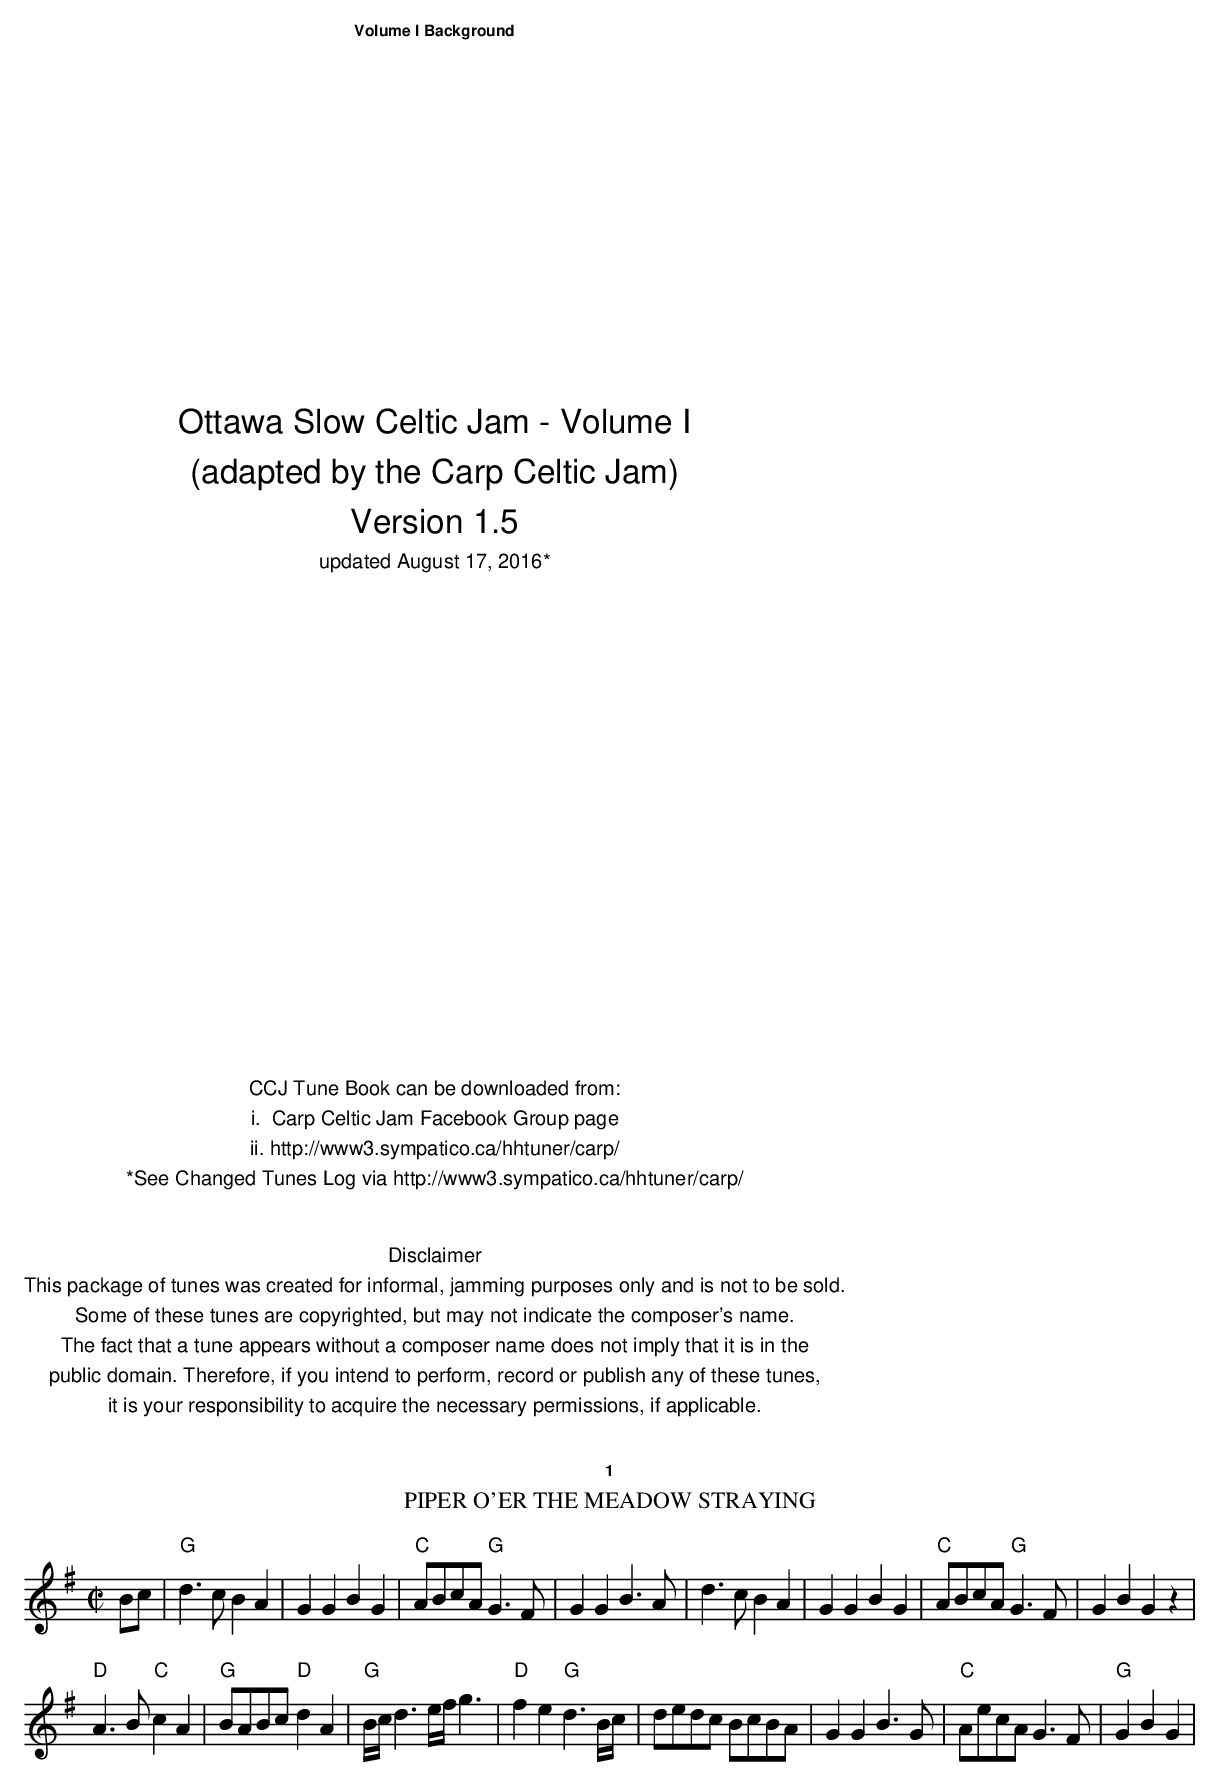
X:1
T:Piper o'er the Meadow Straying
M:C|
K:G
Bc|"G" d3c B2 A2|G2G2 B2G2|"C"ABcA "G"G3F|G2G2 B3A|\
d3c B2A2|G2G2 B2G2|"C"ABcA "G"G3F|G2B2G2z2|
"D"A3B "C"c2A2|"G"BABc "D"d2A2|"G"B/c/d3 e/f/g3|"D"f2e2 "G"d3B/c/|\
dedc BcBA|G2 G2 B3G|"C"AecA G3F|"G"G2B2 G2|
